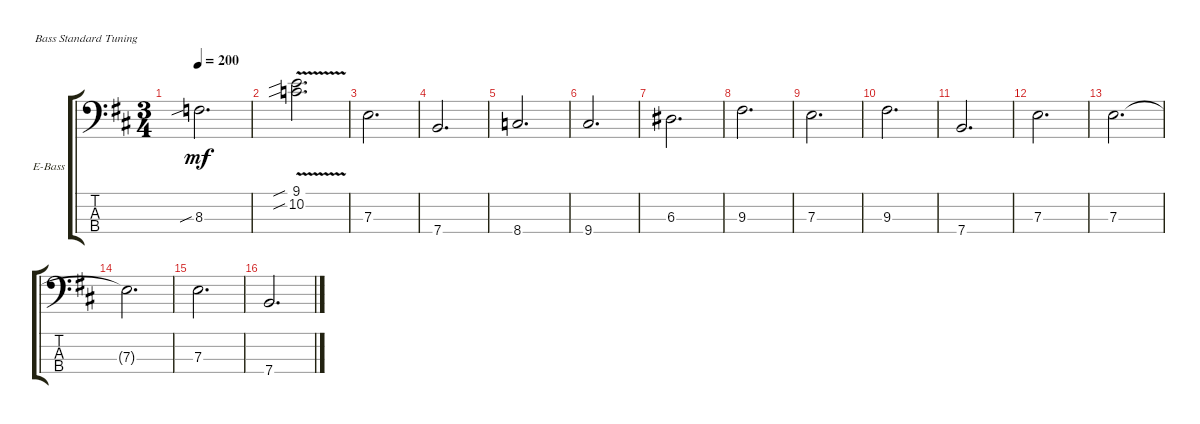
\defaultSystemsLayout 4
\bracketExtendMode groupsimilarinstruments
\firstSystemTrackNameOrientation horizontal
\otherSystemsTrackNameOrientation horizontal
\track ("Electric Bass" "E-Bass") {instrument electricbassfinger}
\staff {score tabs}
\tuning (G2 D2 A1 E1)
\ts (3 4)
\tempo 200
\clef f4
\ks d
8.3{sib}.2{d dy mf} |
(10.2{v sib} 9.1{v sib}).2{d} |
7.3.2{d} |
7.4.2{d} |
8.4.2{d} |
9.4.2{d} |
6.3.2{d} |
9.3.2{d} |
7.3.2{d} |
9.3.2{d} |
7.4.2{d} |
7.3.2{d} |
7.3.2{d} |
7.3{t}.2{d} |
7.3.2{d} |
7.4.2{d}
